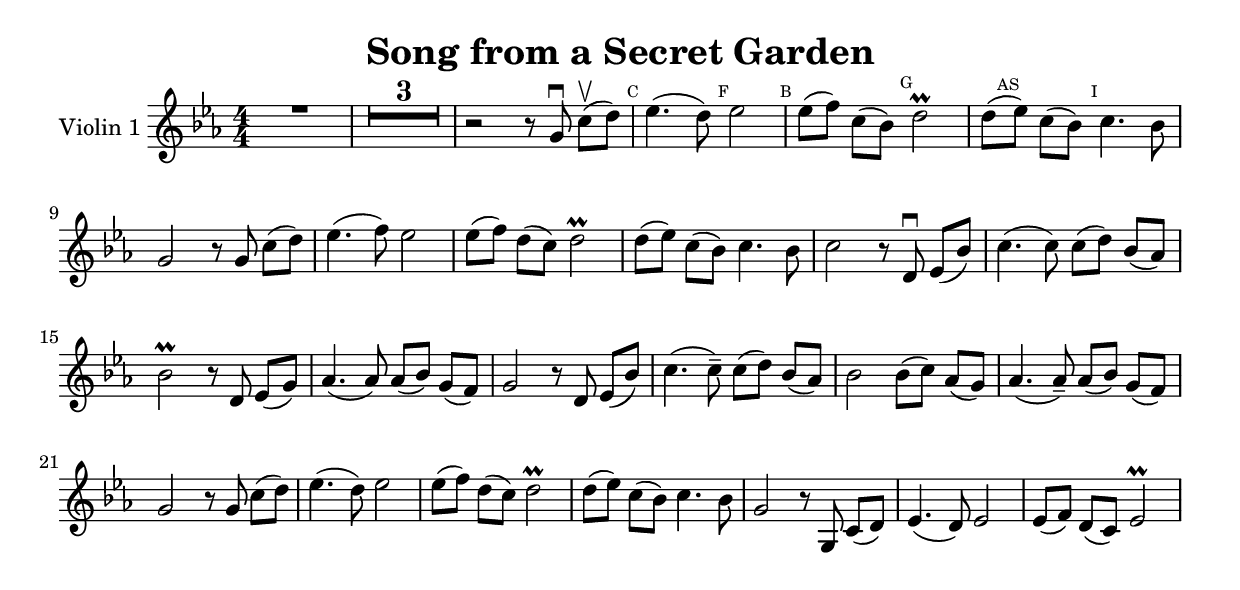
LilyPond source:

\version "2.18.2"

\header {
  title = "Song from a Secret Garden"
}

\paper {
    #(set-paper-size "a4")
}

global = {
    \time 4/4
}

\score {
  \new StaffGroup \relative a' \repeat volta 1 {
    \set Staff.instrumentName = #"Violin 1"

    % "b" Symbole auf Notenlinen => Ton wird eine halbe Note tiefer gespielt
    \set Staff.keySignature = #`(((0 . 6) . ,FLAT)
                               ((0 . 9) . ,FLAT)
                               ((0 . 5) . ,FLAT)
                              )
    \compressFullBarRests
    \numericTimeSignature
    \override MultiMeasureRest.expand-limit = #2
    \override MultiMeasureRest.staff-position = #2
    \omit Accidental  % omit natural marks (Auflösungszeichen) - alternativ: b8 -> bes8

     R1 |
     R1*3 |
     r2 r8 g\downbow c[\upbow(d)] |
     % Frage; ist in der handschriftichen Fassung ein "C" über dem Notenkopf? Dann ein "F" und "B" ?
     % sind dafür ausdruckelemente (http://lilypond.org/doc/v2.19/Documentation/notation/expressive-marks-attached-to-notes)
     % oder simple Textartige Zeichen (http://lilypond.org/doc/v2.18/Documentation/notation/writing-text#text-marks) 
     % angemessen?
     \mark \markup { \teeny C } e4.( d8) \mark \markup { \teeny F }  e2 |
     \mark \markup { \teeny B } e8[( f8)] c8[( b8)]  \mark \markup { \teeny G } d2\prall |
      % ende der ersten reihe

      d8[(\mark \markup { \teeny AS }  e8)] c8[( b8)] \mark \markup { \teeny I } c4. b8 |
      g2 r8 g8 c8[( d8)] |
      e4.( f8) e2 |
      e8[( f8)] d8[( c8)] d2\prall 
      % ende der zweiten reihe

      d8[(e8)] c8[( b8)] c4. b8 |
      c2 r8 d,\downbow e[(b')] |
      c4.( c8) c8( d8) b[( a)]
       % ende der dritten reihe
 
      b2\prall r8 d, e[( g)]
      a4.( a8) a8[( b8)] g8[( f8)]
      g2 r8 d8 e[( b')]
       % ende der vierten reihe

      % http://lilypond.org/doc/v2.19/Documentation/notation/expressive-marks-attached-to-notes
      % tenuto => -- => strich über notenkpf / Artikulationszeichen
      c4.(c8--) c[( d)] b[( a)] |
      b2 b8[( c)] a[( g)] |
      a4.( a8--) a8[( b)] g8[( f)]
       % ende der fünften reihe

      g2 r8 g8 c[( d)] |
      e4.( d8) e2 |
      e8[(f )] d[( c)] d2\prall
      % ende der sechsten reihe

      d8[(e)] c[(b)] c4. b8 |
      g2 r8 g,8 c8[( d)]
      e4.( d8) e2 |
      e8[( f)] d[( c)] e2\prall



    }
}